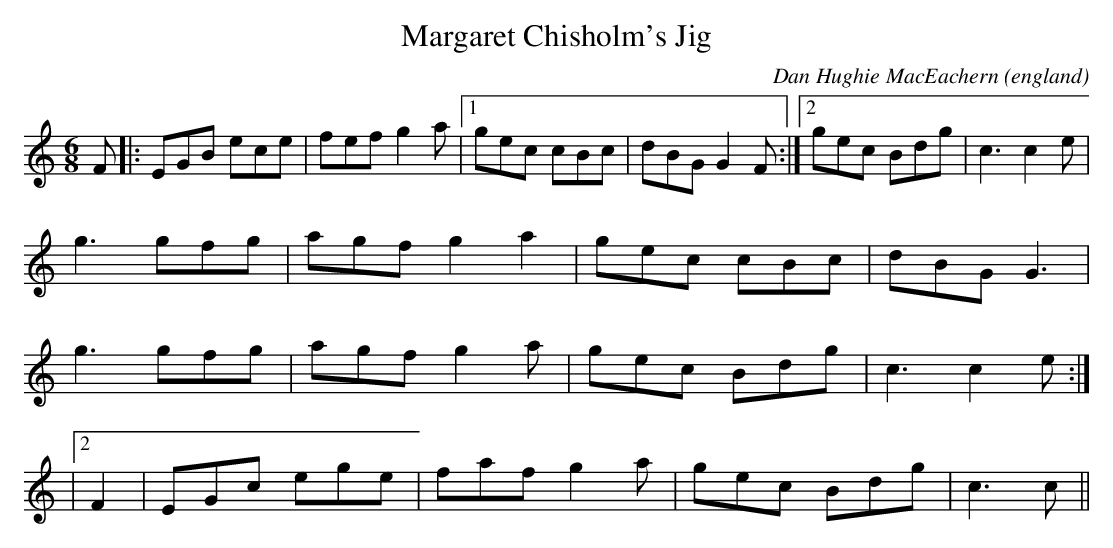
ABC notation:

X:1
T:Margaret Chisholm's Jig
O:england
M:6/8
L:1/8
C:Dan Hughie MacEachern
K:C
F|:EGB ece|fef g2 a|1 gec cBc| dBG G2 F:|2 gec Bdg| c3 c2 e|
g3 gfg| agf g2 a2| gec cBc| dBG G3|
1 g3 gfg| agf g2 a| gec Bdg| c3 c2 e:|
|2 F2|EGc ege|faf g2 a| gec Bdg| c3 c||
